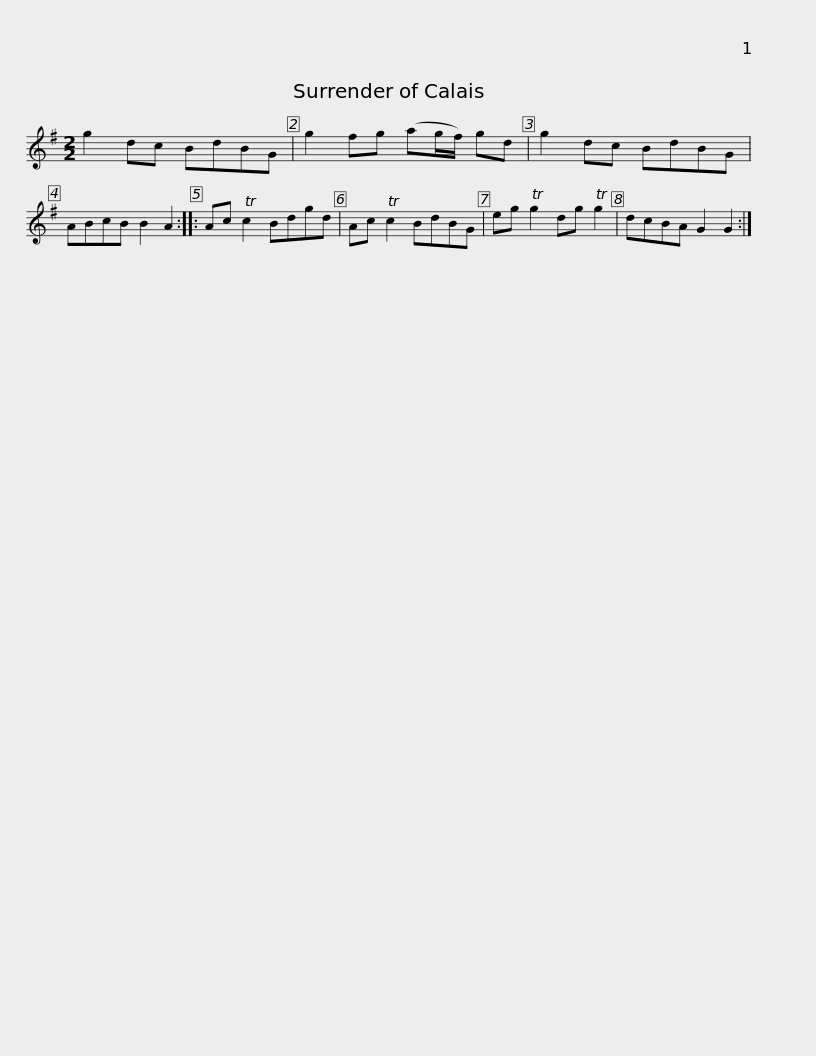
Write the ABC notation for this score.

X:1
L:1/8
M:2/2
I:linebreak $
K:G
V:1 treble
V:1
 g2 dc BdBG | g2 fg (ag/f/) gd | g2 dc BdBG | ABcB B2 A2 :: Ac Tc2 Bdgd | %5
 Ac Tc2 BdBG |$ eg Tg2 dg Tg2 | dcBA G2 G2 :| %8
